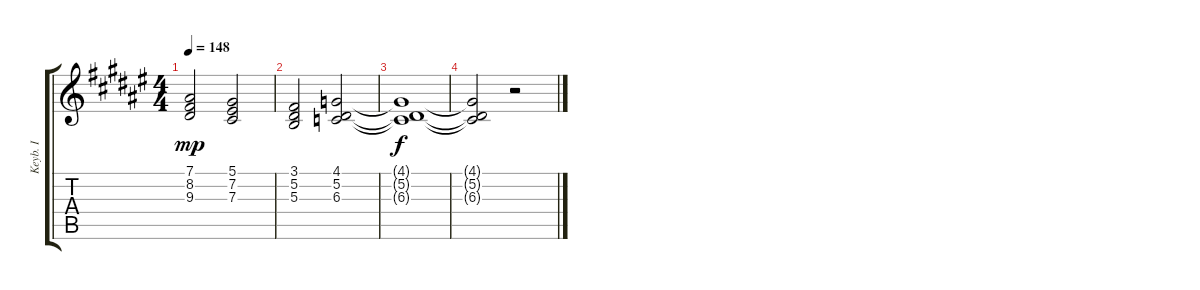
\track ("Keyb. I" "Keyb. I") {instrument stringensemble1}
\staff {score tabs}
\tuning (Eb4 Bb3 Gb3 Db3 Ab2 Eb2) {hide}
\ts (4 4)
\tempo 148
\clef g2
\ks d#minor
(7.1 8.2 9.3).2{dy mp} (5.1 7.2 7.3).2 |
(3.1 5.2 5.3).2 (4.1 5.2 6.3).2 |
(4.1{t} 5.2{t} 6.3{t}).1{dy f} |
(4.1{t} 5.2{t} 6.3{t}).2 r.2
